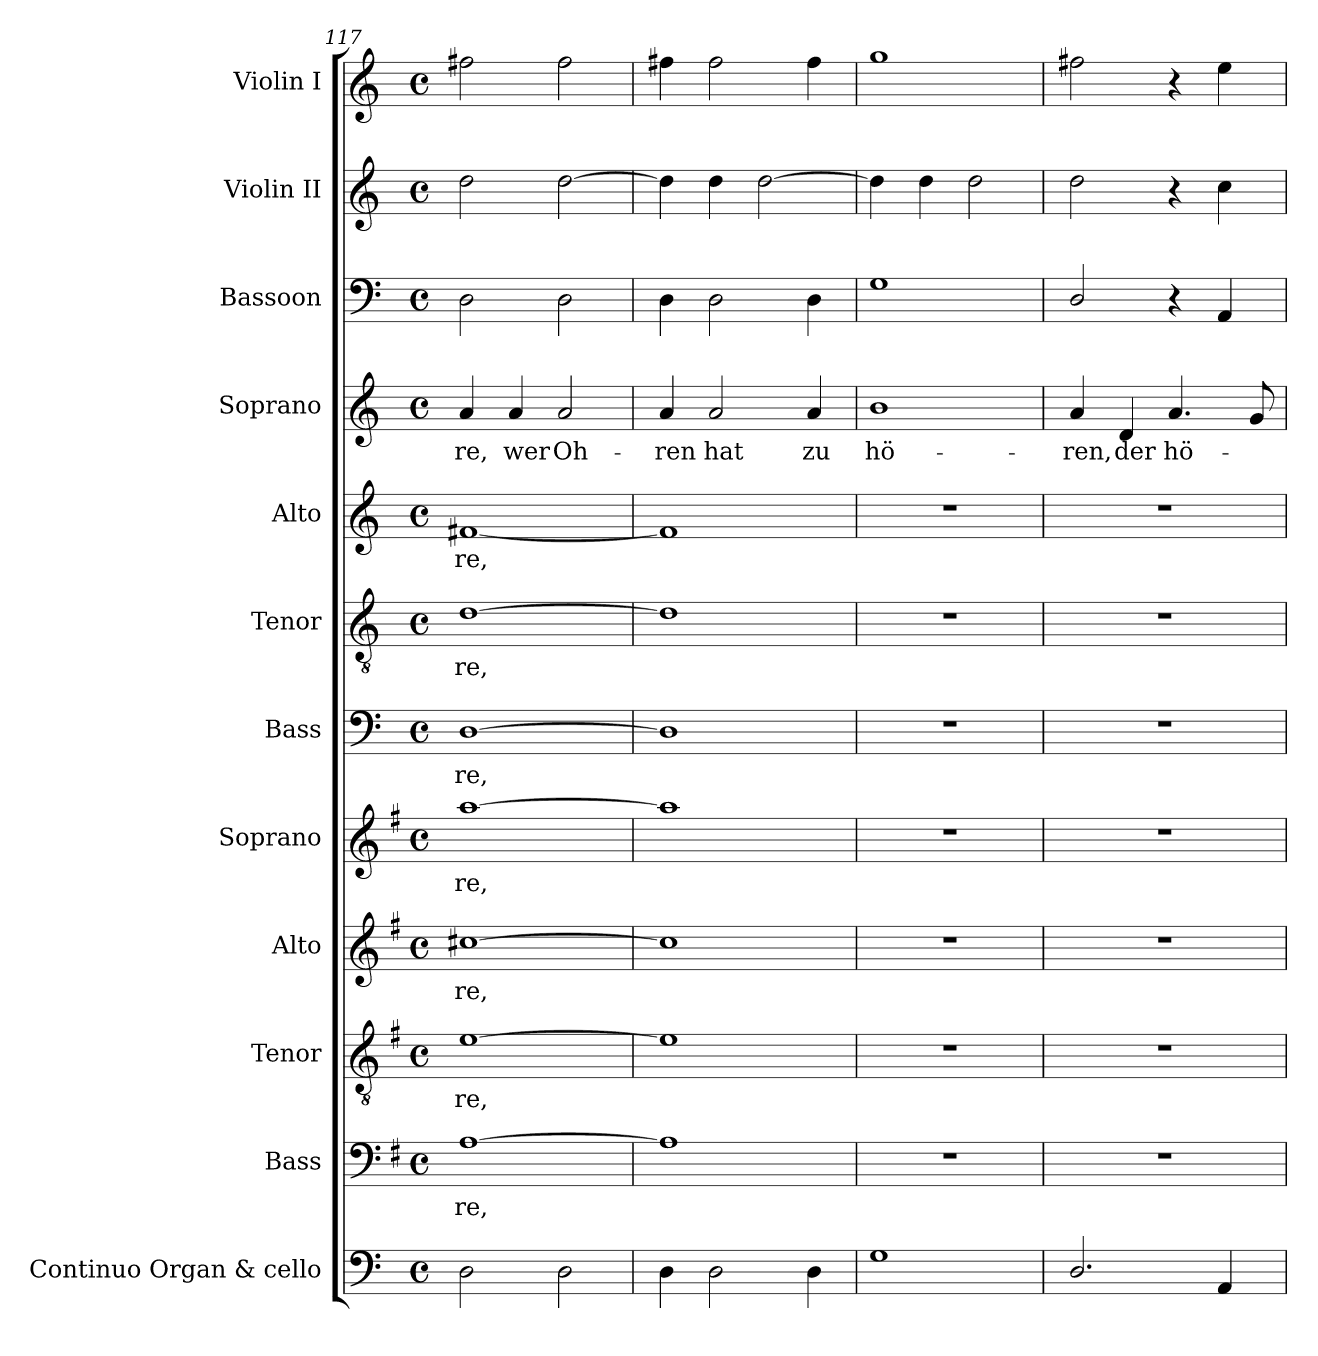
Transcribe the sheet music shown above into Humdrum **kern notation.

**kern	**kern	**text	**kern	**text	**kern	**text	**kern	**text	**kern	**text	**kern	**text	**kern	**text	**kern	**text	**kern	**kern	**kern
*part12	*part11	*part11	*part10	*part10	*part9	*part9	*part8	*part8	*part7	*part7	*part6	*part6	*part5	*part5	*part4	*part4	*part3	*part2	*part1
*staff12	*staff11	*staff11	*staff10	*staff10	*staff9	*staff9	*staff8	*staff8	*staff7	*staff7	*staff6	*staff6	*staff5	*staff5	*staff4	*staff4	*staff3	*staff2	*staff1
*I"Continuo Organ & cello	*I"Bass	*	*I"Tenor	*	*I"Alto	*	*I"Soprano	*	*I"Bass	*	*I"Tenor	*	*I"Alto	*	*I"Soprano	*	*I"Bassoon	*I"Violin II	*I"Violin I
*	*I'B	*	*I'T	*	*I'A	*	*I'S	*	*I'B	*	*I'T	*	*I'A	*	*I'S	*	*I'Bs	*I'Vn II	*I'Vn I
!!LO:LB:g=z
*clefF4	*clefF4	*	*clefGv2	*	*clefG2	*	*clefG2	*	*clefF4	*	*clefGv2	*	*clefG2	*	*clefG2	*	*clefF4	*clefG2	*clefG2
*	*ITrd4c7	*	*ITrd4c7	*	*ITrd4c7	*	*ITrd4c7	*	*	*	*	*	*	*	*	*	*	*	*
*k[]	*k[]	*	*k[]	*	*k[]	*	*k[]	*	*k[]	*	*k[]	*	*k[]	*	*k[]	*	*k[]	*k[]	*k[]
*C:	*C:	*	*C:	*	*C:	*	*C:	*	*C:	*	*C:	*	*C:	*	*C:	*	*C:	*C:	*C:
*M4/4	*M4/4	*	*M4/4	*	*M4/4	*	*M4/4	*	*M4/4	*	*M4/4	*	*M4/4	*	*M4/4	*	*M4/4	*M4/4	*M4/4
*met(c)	*met(c)	*	*met(c)	*	*met(c)	*	*met(c)	*	*met(c)	*	*met(c)	*	*met(c)	*	*met(c)	*	*met(c)	*met(c)	*met(c)
=117	=117	=117	=117	=117	=117	=117	=117	=117	=117	=117	=117	=117	=117	=117	=117	=117	=117	=117	=117
!	!	!LO:LY:b	!	!LO:LY:b	!	!LO:LY:b	!	!LO:LY:b	!	!LO:LY:b	!	!LO:LY:b	!	!LO:LY:b	!	!LO:LY:b	!	!	!
2D	[1D	-re,	[1A	-re,	[1f#X	-re,	[1dd	re,	[1D	-re,	[1d	re,	[1f#X	-re,	4a	-re,	2D	2dd	2ff#X
!	!	!	!	!	!	!	!	!	!	!	!	!	!	!	!	!LO:LY:b	!	!	!
.	.	.	.	.	.	.	.	.	.	.	.	.	.	.	4a	wer	.	.	.
!	!	!	!	!	!	!	!	!	!	!	!	!	!	!	!	!LO:LY:b	!	!	!
2D	.	.	.	.	.	.	.	.	.	.	.	.	.	.	2a	Oh-	2D	[2dd	2ff#
=118	=118	=118	=118	=118	=118	=118	=118	=118	=118	=118	=118	=118	=118	=118	=118	=118	=118	=118	=118
!	!	!	!	!	!	!	!	!	!	!	!	!	!	!	!	!LO:LY:b	!	!	!
4D	1D]	.	1A]	.	1f#]	.	1dd]	.	1D]	.	1d]	.	1f#]	.	4a	-ren	4D	4dd]	4ff#X
!	!	!	!	!	!	!	!	!	!	!	!	!	!	!	!	!LO:LY:b	!	!	!
2D	.	.	.	.	.	.	.	.	.	.	.	.	.	.	2a	hat	2D	4dd	2ff#
.	.	.	.	.	.	.	.	.	.	.	.	.	.	.	.	.	.	[2dd	.
!	!	!	!	!	!	!	!	!	!	!	!	!	!	!	!	!LO:LY:b	!	!	!
4D	.	.	.	.	.	.	.	.	.	.	.	.	.	.	4a	zu	4D	.	4ff#
=119	=119	=119	=119	=119	=119	=119	=119	=119	=119	=119	=119	=119	=119	=119	=119	=119	=119	=119	=119
!	!	!	!	!	!	!	!	!	!	!	!	!	!	!	!	!LO:LY:b	!	!	!
1G	1r	.	1r	.	1r	.	1r	.	1r	.	1r	.	1r	.	1b	hö-	1G	4dd]	1gg
.	.	.	.	.	.	.	.	.	.	.	.	.	.	.	.	.	.	4dd	.
.	.	.	.	.	.	.	.	.	.	.	.	.	.	.	.	.	.	2dd	.
=120	=120	=120	=120	=120	=120	=120	=120	=120	=120	=120	=120	=120	=120	=120	=120	=120	=120	=120	=120
!	!	!	!	!	!	!	!	!	!	!	!	!	!	!	!	!LO:LY:b	!	!	!
2.D/	1r	.	1r	.	1r	.	1r	.	1r	.	1r	.	1r	.	4a	-ren,	2D/	2dd	2ff#X
!	!	!	!	!	!	!	!	!	!	!	!	!	!	!	!	!LO:LY:b	!	!	!
.	.	.	.	.	.	.	.	.	.	.	.	.	.	.	4d	der	.	.	.
!	!	!	!	!	!	!	!	!	!	!	!	!	!	!	!	!LO:LY:b	!	!	!
.	.	.	.	.	.	.	.	.	.	.	.	.	.	.	4.a	hö-	4r	4r	4r
4AA	.	.	.	.	.	.	.	.	.	.	.	.	.	.	.	.	4AA	4cc	4ee
.	.	.	.	.	.	.	.	.	.	.	.	.	.	.	8g	.	.	.	.
=	=	=	=	=	=	=	=	=	=	=	=	=	=	=	=	=	=	=	=
*-	*-	*-	*-	*-	*-	*-	*-	*-	*-	*-	*-	*-	*-	*-	*-	*-	*-	*-	*-
